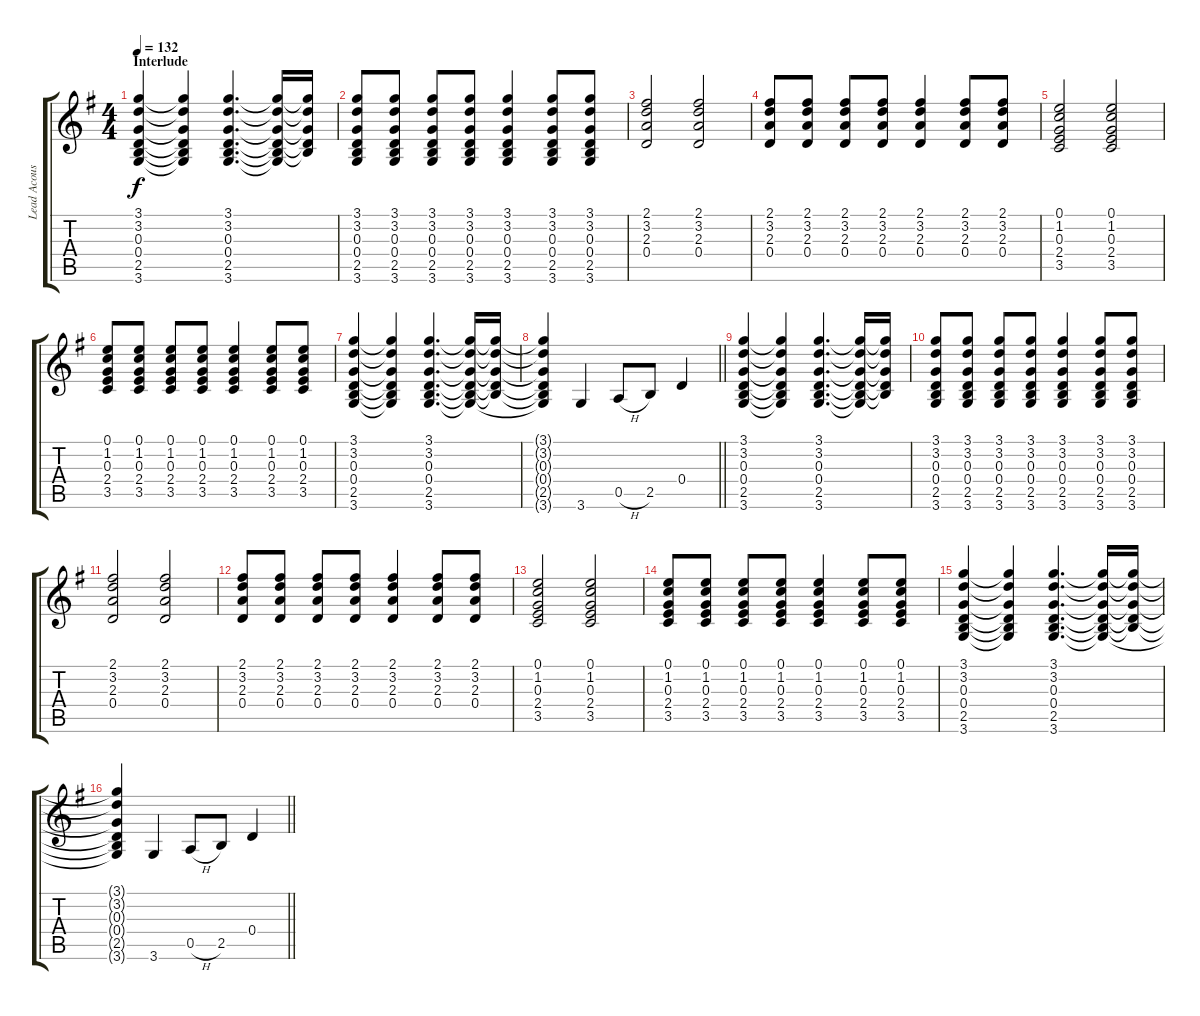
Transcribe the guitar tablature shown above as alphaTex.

\track ("Lead Acoustic" "Lead Acous") {instrument acousticguitarnylon}
\staff {score tabs}
\tuning (E4 B3 G3 D3 A2 E2) {hide}
\ts (4 4)
\section ("" "Interlude")
\tempo 132
\clef g2
\ks g
(3.1 3.2 0.3 0.4 2.5 3.6).4{dy f} (3.1{t} 3.2{t} 0.3{t} 0.4{t} 2.5{t} 3.6{t}).4 (3.1 3.2 0.3 0.4 2.5 3.6).4{d} (3.1{t} 3.2{t} 0.3{t} 0.4{t} 2.5{t} 3.6{t}).16 (3.1{t} 3.2{t} 0.3{t} 0.4{t} 2.5{t}).16 |
(3.1 3.2 0.3 0.4 2.5 3.6).8 (3.1 3.2 0.3 0.4 2.5 3.6).8 (3.1 3.2 0.3 0.4 2.5 3.6).8 (3.1 3.2 0.3 0.4 2.5 3.6).8 (3.1 3.2 0.3 0.4 2.5 3.6).4 (3.1 3.2 0.3 0.4 2.5 3.6).8 (3.1 3.2 0.3 0.4 2.5 3.6).8 |
(2.1 3.2 2.3 0.4).2 (2.1 3.2 2.3 0.4).2 |
(2.1 3.2 2.3 0.4).8 (2.1 3.2 2.3 0.4).8 (2.1 3.2 2.3 0.4).8 (2.1 3.2 2.3 0.4).8 (2.1 3.2 2.3 0.4).4 (2.1 3.2 2.3 0.4).8 (2.1 3.2 2.3 0.4).8 |
(0.1 1.2 0.3 2.4 3.5).2 (0.1 1.2 0.3 2.4 3.5).2 |
(0.1 1.2 0.3 2.4 3.5).8 (0.1 1.2 0.3 2.4 3.5).8 (0.1 1.2 0.3 2.4 3.5).8 (0.1 1.2 0.3 2.4 3.5).8 (0.1 1.2 0.3 2.4 3.5).4 (0.1 1.2 0.3 2.4 3.5).8 (0.1 1.2 0.3 2.4 3.5).8 |
(3.1 3.2 0.3 0.4 2.5 3.6).4 (3.1{t} 3.2{t} 0.3{t} 0.4{t} 2.5{t} 3.6{t}).4 (3.1 3.2 0.3 0.4 2.5 3.6).4{d} (3.1{t} 3.2{t} 0.3{t} 0.4{t} 2.5{t} 3.6{t}).16 (3.1{t} 3.2{t} 0.3{t} 0.4{t} 2.5{t}).16 |
\barLineRight lightlight
(3.1{t} 3.2{t} 0.3{t} 0.4{t} 2.5{t} 3.6{t}).4 3.6.4 0.5{h}.8 2.5.8 0.4.4 |
(3.1 3.2 0.3 0.4 2.5 3.6).4 (3.1{t} 3.2{t} 0.3{t} 0.4{t} 2.5{t} 3.6{t}).4 (3.1 3.2 0.3 0.4 2.5 3.6).4{d} (3.1{t} 3.2{t} 0.3{t} 0.4{t} 2.5{t} 3.6{t}).16 (3.1{t} 3.2{t} 0.3{t} 0.4{t} 2.5{t}).16 |
(3.1 3.2 0.3 0.4 2.5 3.6).8 (3.1 3.2 0.3 0.4 2.5 3.6).8 (3.1 3.2 0.3 0.4 2.5 3.6).8 (3.1 3.2 0.3 0.4 2.5 3.6).8 (3.1 3.2 0.3 0.4 2.5 3.6).4 (3.1 3.2 0.3 0.4 2.5 3.6).8 (3.1 3.2 0.3 0.4 2.5 3.6).8 |
(2.1 3.2 2.3 0.4).2 (2.1 3.2 2.3 0.4).2 |
(2.1 3.2 2.3 0.4).8 (2.1 3.2 2.3 0.4).8 (2.1 3.2 2.3 0.4).8 (2.1 3.2 2.3 0.4).8 (2.1 3.2 2.3 0.4).4 (2.1 3.2 2.3 0.4).8 (2.1 3.2 2.3 0.4).8 |
(0.1 1.2 0.3 2.4 3.5).2 (0.1 1.2 0.3 2.4 3.5).2 |
(0.1 1.2 0.3 2.4 3.5).8 (0.1 1.2 0.3 2.4 3.5).8 (0.1 1.2 0.3 2.4 3.5).8 (0.1 1.2 0.3 2.4 3.5).8 (0.1 1.2 0.3 2.4 3.5).4 (0.1 1.2 0.3 2.4 3.5).8 (0.1 1.2 0.3 2.4 3.5).8 |
(3.1 3.2 0.3 0.4 2.5 3.6).4 (3.1{t} 3.2{t} 0.3{t} 0.4{t} 2.5{t} 3.6{t}).4 (3.1 3.2 0.3 0.4 2.5 3.6).4{d} (3.1{t} 3.2{t} 0.3{t} 0.4{t} 2.5{t} 3.6{t}).16 (3.1{t} 3.2{t} 0.3{t} 0.4{t} 2.5{t}).16 |
\barLineRight lightlight
(3.1{t} 3.2{t} 0.3{t} 0.4{t} 2.5{t} 3.6{t}).4 3.6.4 0.5{h}.8 2.5.8 0.4.4
